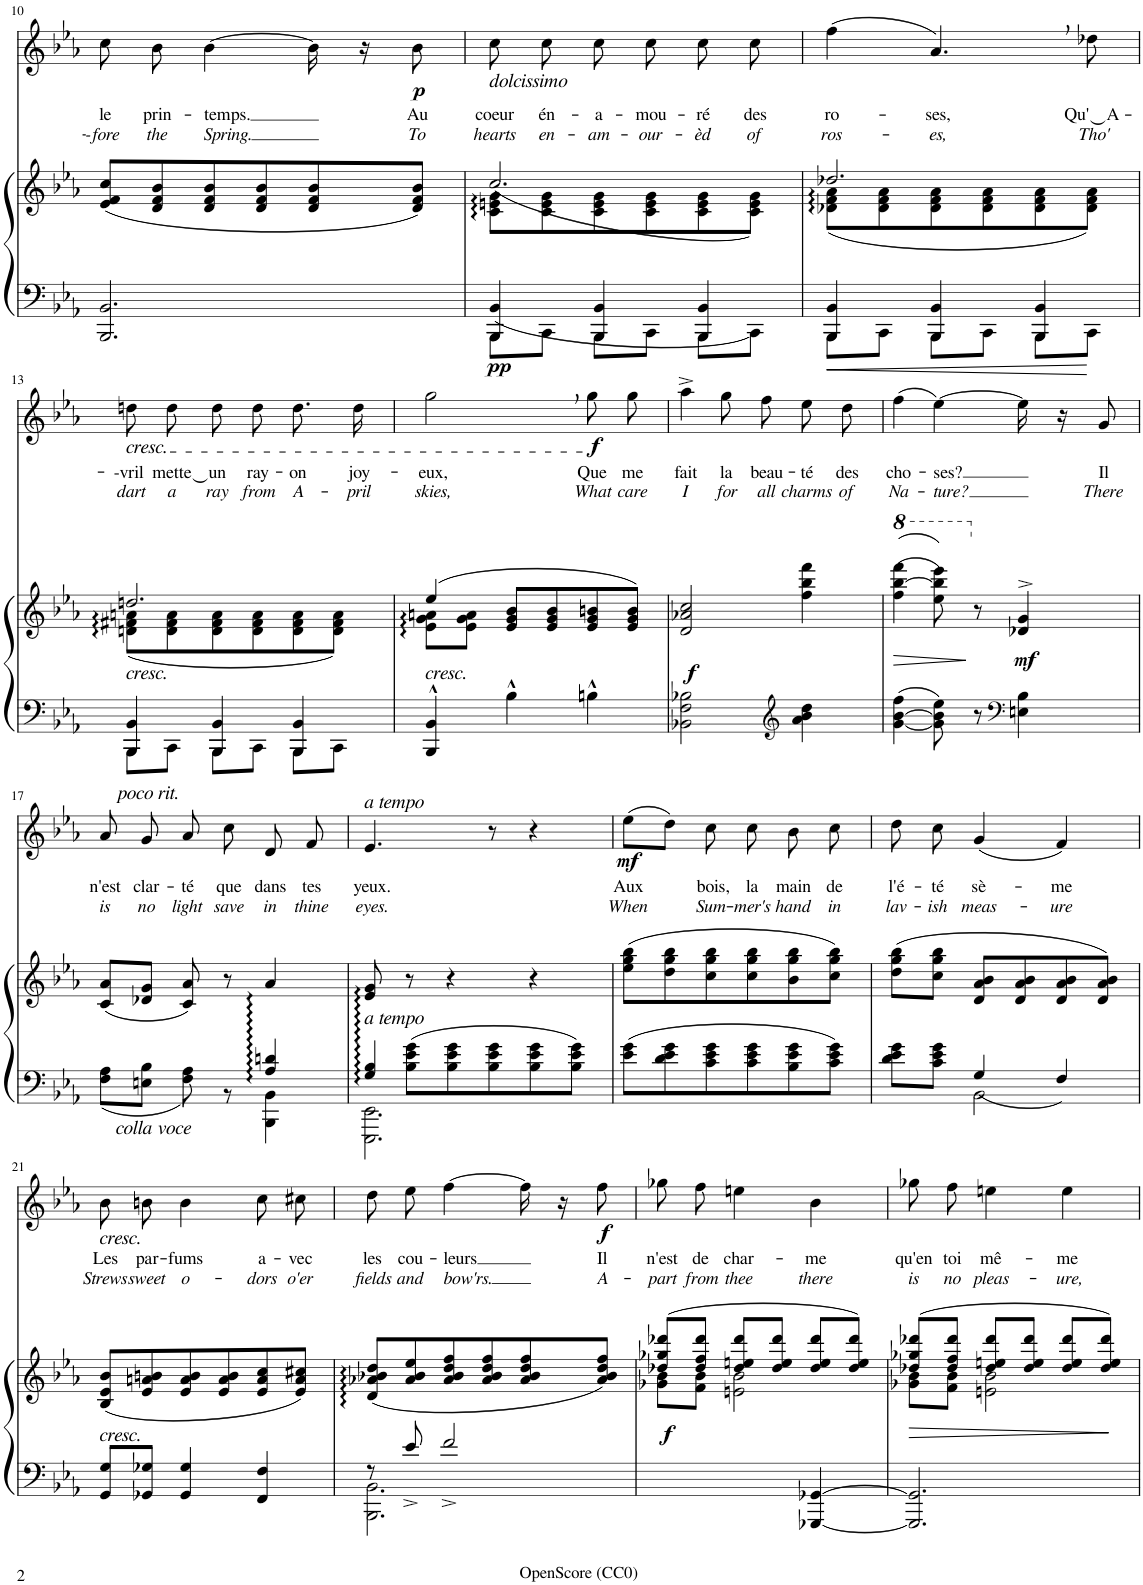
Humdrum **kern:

**kern	**kern	**dynam	**kern	**text	**text	**dynam
*part2	*part2	*part2	*part1	*part1	*part1	*part1
*staff3	*staff2	*staff2/3	*staff1	*staff1	*staff1	*staff1
*I"Piano	*	*	*I"Voice	*	*	*
*I'Pno	*	*	*	*	*	*
!!LO:PB:g=z
*clefF4	*clefG2	*	*clefG2	*	*	*
*k[b-e-a-]	*k[b-e-a-]	*	*k[b-e-a-]	*	*	*
*M3/4	*M3/4	*	*M3/4	*	*	*
=10	=10	=10	=10	=10	=10	=10
!	!	!	!	!LO:LY:b	!LO:LY:b	!
2.BBB-/ 2.BB-/	(8e-/ 8f/ 8cc/L	.	8cc\	le	--fore	.
!	!	!	!	!LO:LY:b	!LO:LY:b	!
.	8d/ 8f/ 8b-/	.	8b-\	prin-	the	.
!	!	!	!	!LO:LY:b	!LO:LY:b	!
.	8d/ 8f/ 8b-/	.	[4b-\	-temps.	Spring.	.
.	8d/ 8f/ 8b-/	.	.	.	.	.
.	8d/ 8f/ 8b-/	.	16b-\]	.	.	.
.	.	.	16r	.	.	.
!	!	!	!	!LO:LY:b	!LO:LY:b	!LO:DY:b
.	8d/ 8f/ 8b-/J)	.	8b-\	Au	To	p
=11	=11	=11	=11	=11	=11	=11
*^	*^	*	*	*	*	*
!	!	!	!	!	!LO:TX:b:i:t=dolcissimo	!	!	!
!	!	!	!	!LO:DY:b=2	!	!LO:LY:b	!LO:LY:b	!
4BBB-/ 4BB-/	8BBB-\L	(2.cc/	8c\ 8en\ 8g\L	pp	8cc\	coeur	hearts	.
!	!	!	!	!	!	!LO:LY:b	!LO:LY:b	!
.	8CC\J	.	8c\ 8e\ 8g\	.	8cc\	én-	en-	.
!	!	!	!	!	!	!LO:LY:b	!LO:LY:b	!
4BBB-/ 4BB-/	8BBB-\L	.	8c\ 8e\ 8g\	.	8cc\	-a-	-am-	.
!	!	!	!	!	!	!LO:LY:b	!LO:LY:b	!
.	8CC\J	.	8c\ 8e\ 8g\	.	8cc\	-mou-	-our-	.
!	!	!	!	!	!	!LO:LY:b	!LO:LY:b	!
4BBB-/ 4BB-/	8BBB-\L	.	8c\ 8e\ 8g\	.	8cc\	-ré	-èd	.
!	!	!	!	!	!	!LO:LY:b	!LO:LY:b	!
.	8CC\J	.	8c\ 8e\ 8g\J)	.	8cc\	des	of	.
=12	=12	=12	=12	=12	=12	=12	=12	=12
!	!	!	!	!	!	!LO:LY:b	!LO:LY:b	!
4BBB-/ 4BB-/	8BBB-\L	2.dd-X/	(8d-X\ 8f\ 8a-\L	.	(4ff\	ro-	ros-	.
.	8CC\J	.	8d-\ 8f\ 8a-\	.	.	.	.	.
!	!	!	!	!	!	!LO:LY:b	!LO:LY:b	!
4BBB-/ 4BB-/	8BBB-\L	.	8d-\ 8f\ 8a-\	.	4.a-,/)	-ses,	-es,	.
.	8CC\J	.	8d-\ 8f\ 8a-\	.	.	.	.	.
4BBB-/ 4BB-/	8BBB-\L	.	8d-\ 8f\ 8a-\	.	.	.	.	.
!	!	!	!	!	!	!LO:LY:b	!LO:LY:b	!
.	8CC\J	.	8d-\ 8f\ 8a-\J)	.	8dd-X\	Qu'‿A-	Tho'	.
!!LO:LB:g=z
=13	=13	=13	=13	=13	=13	=13	=13	=13
!	!	!	!	!	!LO:TX:b:i:t=cresc.	!	!	!
!	!	!LO:TX:b:i:t=cresc.	!	!	!	!	!	!
!	!	!	!	!	!	!LO:LY:b	!LO:LY:b	!
4BBB-/ 4BB-/	8BBB-\L	2.ddn/	(8dn\ 8f#X\ 8an\L	.	8ddn\	--vril	dart	.
!	!	!	!	!	!	!LO:LY:b	!LO:LY:b	!
.	8CC\J	.	8d\ 8f#\ 8a\	.	8dd\	mette‿	a	.
!	!	!	!	!	!	!LO:LY:b	!LO:LY:b	!
4BBB-/ 4BB-/	8BBB-\L	.	8d\ 8f#\ 8a\	.	8dd\	un	ray	.
!	!	!	!	!	!	!LO:LY:b	!LO:LY:b	!
.	8CC\J	.	8d\ 8f#\ 8a\	.	8dd\	ray-	from	.
!	!	!	!	!	!	!LO:LY:b	!LO:LY:b	!
4BBB-/ 4BB-/	8BBB-\L	.	8d\ 8f#\ 8a\	.	8.dd\	-on	A-	.
.	8CC\J	.	8d\ 8f#\ 8a\J)	.	.	.	.	.
!	!	!	!	!	!	!LO:LY:b	!LO:LY:b	!
.	.	.	.	.	16dd\	joy-	-pril	.
*v	*v	*	*	*	*	*	*	*
=14	=14	=14	=14	=14	=14	=14	=14
!	!LO:TX:b:i:t=cresc.	!	!	!	!	!	!
!	!	!	!	!	!LO:LY:b	!LO:LY:b	!
4BBB-/^^ 4BB-/^^	(4ee-/	8e-\ 8g\ 8an\L	.	2gg,\	-eux,	skies,	.
.	.	8e-\ 8g\ 8a\J	.	.	.	.	.
4B-^^\	8e-/ 8g/ 8b-/L	2ryy	.	.	.	.	.
.	8e-/ 8g/ 8b-/	.	.	.	.	.	.
!	!	!	!	!	!LO:LY:b	!LO:LY:b	!LO:DY:b
4Bn^^\	8e-/ 8g/ 8bn/	.	.	8gg\	Que	What	f
!	!	!	!	!	!LO:LY:b	!LO:LY:b	!
.	8e-/ 8g/ 8b/J)	.	.	8gg\	me	care	.
*	*v	*v	*	*	*	*	*
=15	=15	=15	=15	=15	=15	=15
!	!	!LO:DY:b	!	!LO:LY:b	!LO:LY:b	!
2BB-X\ 2F\ 2B-X\	2d/ 2a-X/ 2cc/	f	4aa-^\	fait	I	.
!	!	!	!	!LO:LY:b	!LO:LY:b	!
.	.	.	8gg\	la	for	.
!	!	!	!	!LO:LY:b	!LO:LY:b	!
.	.	.	8ff\	beau-	all	.
*clefG2	*	*	*	*	*	*
!	!	!	!	!LO:LY:b	!LO:LY:b	!
4a-\ 4b-\ 4dd\	4ff\ 4bb-\ 4fff\	.	8ee-\	-té	charms	.
!	!	!	!	!LO:LY:b	!LO:LY:b	!
.	.	.	8dd\	des	of	.
=16	=16	=16	=16	=16	=16	=16
!	!	!LO:HP:b	!	!LO:LY:b	!LO:LY:b	!
[4g\ [4b-\ 4ff\	((4fff\ [4bbb-\ 4ffff\	>	(4ff\	cho-	Na-	.
*	*8va	*	*	*	*	*
!	!	!	!	!LO:LY:b	!LO:LY:b	!
8g\] 8b-\] 8ee-\	8eee-\ 8bbb-\] 8eeee-\))	.	[4ee-\)	-ses?	-ture?	.
*	*X8va	*	*	*	*	*
8r	8r	]	.	.	.	.
*clefF4	*	*	*	*	*	*
!	!	!LO:DY:b	!	!	!	!
4En\ 4B-\	4d-X/^> 4g/^>	mf	16ee-\]	.	.	.
.	.	.	16r	.	.	.
!	!	!	!	!LO:LY:b	!LO:LY:b	!
.	.	.	8g/	Il	There	.
!!LO:LB:g=z
=17	=17	=17	=17	=17	=17	=17
*^	*	*	*	*	*	*
!	!	!	!	!LO:TX:a:i:t=poco rit.	!	!	!
!LO:TX:b:i:t=colla voce	!	!	!	!	!	!	!
!	!	!	!	!	!LO:LY:b	!LO:LY:b	!
2ryy	8F\ 8A-\L	(8c/ 8a-/L	.	8a-/	n'est	is	.
!	!	!	!	!	!LO:LY:b	!LO:LY:b	!
.	8En\ 8B-\J	8d-X/ 8g/J	.	8g/	clar-	no	.
!	!	!	!	!	!LO:LY:b	!LO:LY:b	!
.	8F\ 8A-\	8c/ 8a-/)	.	8a-/	-té	light	.
!	!	!	!	!	!LO:LY:b	!LO:LY:b	!
.	8r	8r	.	8cc\	que	save	.
!	!	!	!	!	!LO:LY:b	!LO:LY:b	!
4A-/ 4dn/	4BBB-\ 4BB-\	4a-/	.	8d/	dans	in	.
!	!	!	!	!	!LO:LY:b	!LO:LY:b	!
.	.	.	.	8f/	tes	thine	.
=18	=18	=18	=18	=18	=18	=18	=18
!	!	!	!	!LO:TX:a:i:t=a tempo	!	!	!
!	!	!LO:TX:b:i:t=a tempo	!	!	!	!	!
!	!	!	!	!	!LO:LY:b	!LO:LY:b	!
8G/ 8B-/	2.EEE-\ 2.EE-\	8e-/ 8g/	.	4.e-/	yeux.	eyes.	.
8B-\ 8e-\ 8g\L	.	8r	.	.	.	.	.
8B-\ 8e-\ 8g\	.	4r	.	.	.	.	.
8B-\ 8e-\ 8g\	.	.	.	8r	.	.	.
8B-\ 8e-\ 8g\	.	4r	.	4r	.	.	.
8B-\ 8e-\ 8g\J	.	.	.	.	.	.	.
*v	*v	*	*	*	*	*	*
=19	=19	=19	=19	=19	=19	=19
!	!	!	!	!LO:LY:b	!LO:LY:b	!LO:DY:b
8e-\ 8g\L	(8ee-\ 8gg\ 8bb-\L	.	(8ee-\L	Aux	When	mf
8d\ 8e-\ 8g\	8dd\ 8gg\ 8bb-\	.	8dd\J)	.	.	.
!	!	!	!	!LO:LY:b	!LO:LY:b	!
8c\ 8e-\ 8g\	8cc\ 8gg\ 8bb-\	.	8cc\	bois,	Sum-	.
!	!	!	!	!LO:LY:b	!LO:LY:b	!
8c\ 8e-\ 8g\	8cc\ 8gg\ 8bb-\	.	8cc\	la	-mer's	.
!	!	!	!	!LO:LY:b	!LO:LY:b	!
8B-\ 8e-\ 8g\	8b-\ 8gg\ 8bb-\	.	8b-\	main	hand	.
!	!	!	!	!LO:LY:b	!LO:LY:b	!
8c\ 8e-\ 8g\J	8cc\ 8gg\ 8bb-\J)	.	8cc\	de	in	.
=20	=20	=20	=20	=20	=20	=20
*^	*	*	*	*	*	*
!	!	!	!	!	!LO:LY:b	!LO:LY:b	!
8d\ 8e-\ 8g\L	4ryy	(8dd\ 8gg\ 8bb-\L	.	8dd\	l'é-	lav-	.
!	!	!	!	!	!LO:LY:b	!LO:LY:b	!
8c\ 8e-\ 8g\J	.	8cc\ 8gg\ 8bb-\J	.	8cc\	-té	-ish	.
!	!	!	!	!	!LO:LY:b	!LO:LY:b	!
2BB-\	4G/	8d/ 8a-/ 8b-/L	.	(4g/	sè-	meas-	.
.	.	8d/ 8a-/ 8b-/	.	.	.	.	.
!	!	!	!	!	!LO:LY:b	!LO:LY:b	!
.	4F/	8d/ 8a-/ 8b-/	.	4f/)	-me	-ure	.
.	.	8d/ 8a-/ 8b-/J)	.	.	.	.	.
*v	*v	*	*	*	*	*	*
!!LO:LB:g=z
=21	=21	=21	=21	=21	=21	=21
!	!	!	!LO:TX:b:i:t=cresc.	!	!	!
!	!LO:TX:b:i:t=cresc.	!	!	!	!	!
!	!	!	!	!LO:LY:b	!LO:LY:b	!
8GG/ 8G/L	(8B-/ 8e-/ 8b-/L	.	8b-\	Les	Strews	.
!	!	!	!	!LO:LY:b	!LO:LY:b	!
8GG-X/ 8G-X/J	8e-/ 8an/ 8bn/	.	8bn\	par-	sweet	.
!	!	!	!	!LO:LY:b	!LO:LY:b	!
4GG-/ 4G-/	8e-/ 8a/ 8b/	.	4b\	-fums	o-	.
.	8e-/ 8a/ 8b/	.	.	.	.	.
!	!	!	!	!LO:LY:b	!LO:LY:b	!
4FF/ 4F/	8e-/ 8a/ 8cc/	.	8cc\	a-	-dors	.
!	!	!	!	!LO:LY:b	!LO:LY:b	!
.	8e-/ 8a/ 8cc#X/J)	.	8cc#X\	-vec	o'er	.
=22	=22	=22	=22	=22	=22	=22
*^	*	*	*	*	*	*
!	!	!	!	!	!LO:LY:b	!LO:LY:b	!
8r	2.BBB-\ 2.BB-\	(8d/ 8a-X/ 8b-X/ 8dd/L	.	8dd\	les	fields	.
!	!	!	!	!	!LO:LY:b	!LO:LY:b	!
8e-^</	.	8a-/ 8b-/ 8ee-/	.	8ee-\	cou-	and	.
!	!	!	!	!	!LO:LY:b	!LO:LY:b	!
2f^</	.	8a-/ 8b-/ 8dd/ 8ff/	.	[4ff\	-leurs	bow'rs.	.
.	.	8a-/ 8b-/ 8dd/ 8ff/	.	.	.	.	.
.	.	8a-/ 8b-/ 8dd/ 8ff/	.	16ff\]	.	.	.
.	.	.	.	16r	.	.	.
!	!	!	!	!	!LO:LY:b	!LO:LY:b	!LO:DY:b
.	.	8a-/ 8b-/ 8dd/ 8ff/J)	.	8ff\	Il	A-	f
*v	*v	*	*	*	*	*	*
=23	=23	=23	=23	=23	=23	=23
*	*^	*	*	*	*	*
!	!	!	!LO:DY:b	!	!LO:LY:b	!LO:LY:b	!
2ryy	(8dd-X/ 8gg-X/ 8ddd-X/L	8g-X\ 8b-\L	f	8gg-X\	n'est	-part	.
!	!	!	!	!	!LO:LY:b	!LO:LY:b	!
.	8dd-/ 8ff/ 8ddd-/J	8f\ 8b-\J	.	8ff\	de	from	.
!	!	!	!	!	!LO:LY:b	!LO:LY:b	!
.	8dd-/ 8een/ 8ddd-/L	2en\ 2b-\	.	4een\	char-	thee	.
.	8dd-/ 8ee/ 8ddd-/J	.	.	.	.	.	.
!	!	!	!	!	!LO:LY:b	!LO:LY:b	!
[4GGG-X/ [4GG-X/	8dd-/ 8ee/ 8ddd-/L	.	.	4b-\	-me	there	.
.	8dd-/ 8ee/ 8ddd-/J)	.	.	.	.	.	.
=24	=24	=24	=24	=24	=24	=24	=24
!	!	!	!LO:HP:b	!	!LO:LY:b	!LO:LY:b	!
2.GGG-/] 2.GG-/]	(8dd-X/ 8gg-X/ 8ddd-X/L	8g-X\ 8b-\L	>	8gg-X\	qu'en	is	.
!	!	!	!	!	!LO:LY:b	!LO:LY:b	!
.	8dd-/ 8ff/ 8ddd-/J	8f\ 8b-\J	.	8ff\	toi	no	.
!	!	!	!	!	!LO:LY:b	!LO:LY:b	!
.	8dd-/ 8een/ 8ddd-/L	2en\ 2b-\	.	4een\	mê-	pleas-	.
.	8dd-/ 8ee/ 8ddd-/J	.	.	.	.	.	.
!	!	!	!	!	!LO:LY:b	!LO:LY:b	!
.	8dd-/ 8ee/ 8ddd-/L	.	.	4ee\	-me	-ure,	.
.	8dd-/ 8ee/ 8ddd-/J)	.	]	.	.	.	.
*	*v	*v	*	*	*	*	*
=	=	=	=	=	=	=
*-	*-	*-	*-	*-	*-	*-
